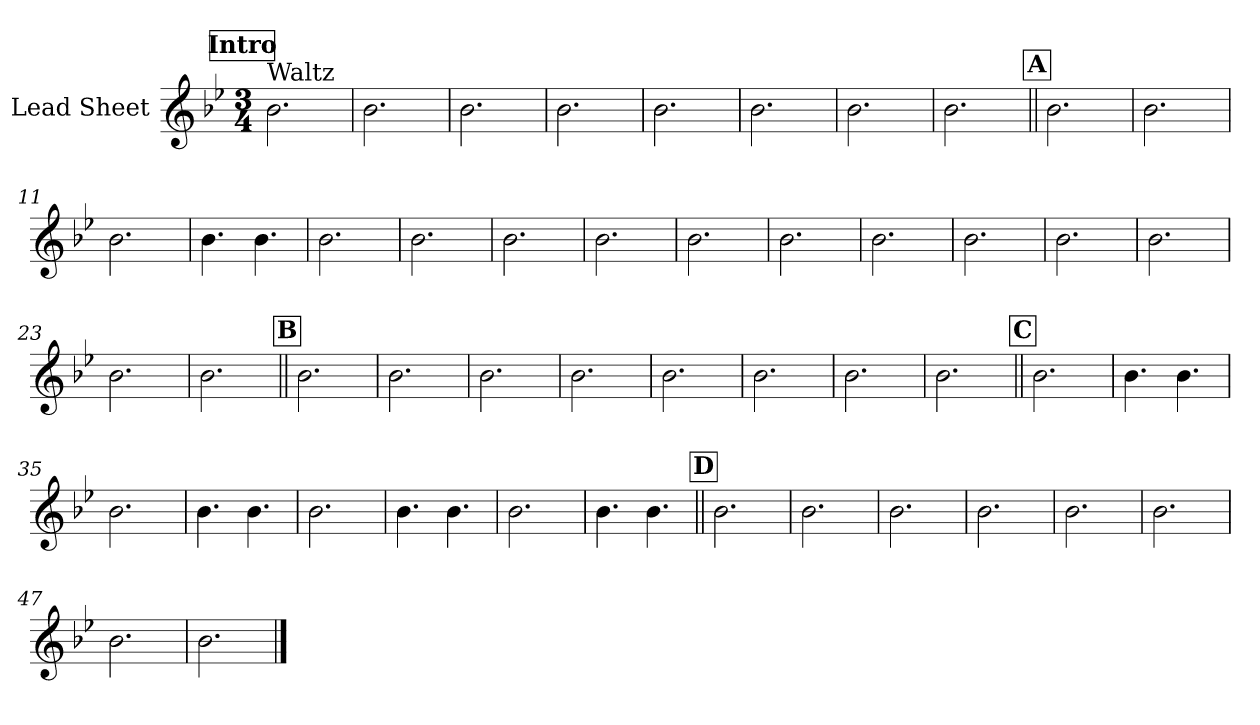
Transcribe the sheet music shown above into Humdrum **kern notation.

**kern
*part1
*staff1
*I"Lead Sheet
*clefG2
*k[b-e-]
*B-:
*M3/4
!!LO:REH:place=s1:a:fs=14:t=Intro
=1
!LO:TX:a:t=Waltz
2.b-\
=2
2.b-\
=3
2.b-\
=4
2.b-\
!!LO:LB:g=z
=5
2.b-\
=6
2.b-\
=7
2.b-\
=8
2.b-\
!!LO:LB:g=z
!!LO:REH:place=s1:a:fs=14:t=A
=9||
2.b-\
=10
2.b-\
=11
2.b-\
=12
4.b-\
4.b-\
!!LO:LB:g=z
=13
2.b-\
=14
2.b-\
=15
2.b-\
=16
2.b-\
!!LO:LB:g=z
=17
2.b-\
=18
2.b-\
=19
2.b-\
=20
2.b-\
!!LO:LB:g=z
=21
2.b-\
=22
2.b-\
=23
2.b-\
=24
2.b-\
!!LO:LB:g=z
!!LO:REH:place=s1:a:fs=14:t=B
=25||
2.b-\
=26
2.b-\
=27
2.b-\
=28
2.b-\
!!LO:LB:g=z
=29
2.b-\
=30
2.b-\
=31
2.b-\
=32
2.b-\
!!LO:LB:g=z
!!LO:REH:place=s1:a:fs=14:t=C
=33||
2.b-\
=34
4.b-\
4.b-\
=35
2.b-\
=36
4.b-\
4.b-\
!!LO:LB:g=z
=37
2.b-\
=38
4.b-\
4.b-\
=39
2.b-\
=40
4.b-\
4.b-\
!!LO:PB:g=z
!!LO:REH:place=s1:a:fs=14:t=D
=41||
2.b-\
=42
2.b-\
=43
2.b-\
=44
2.b-\
!!LO:LB:g=z
=45
2.b-\
=46
2.b-\
=47
2.b-\
=48
2.b-\
==
*-
